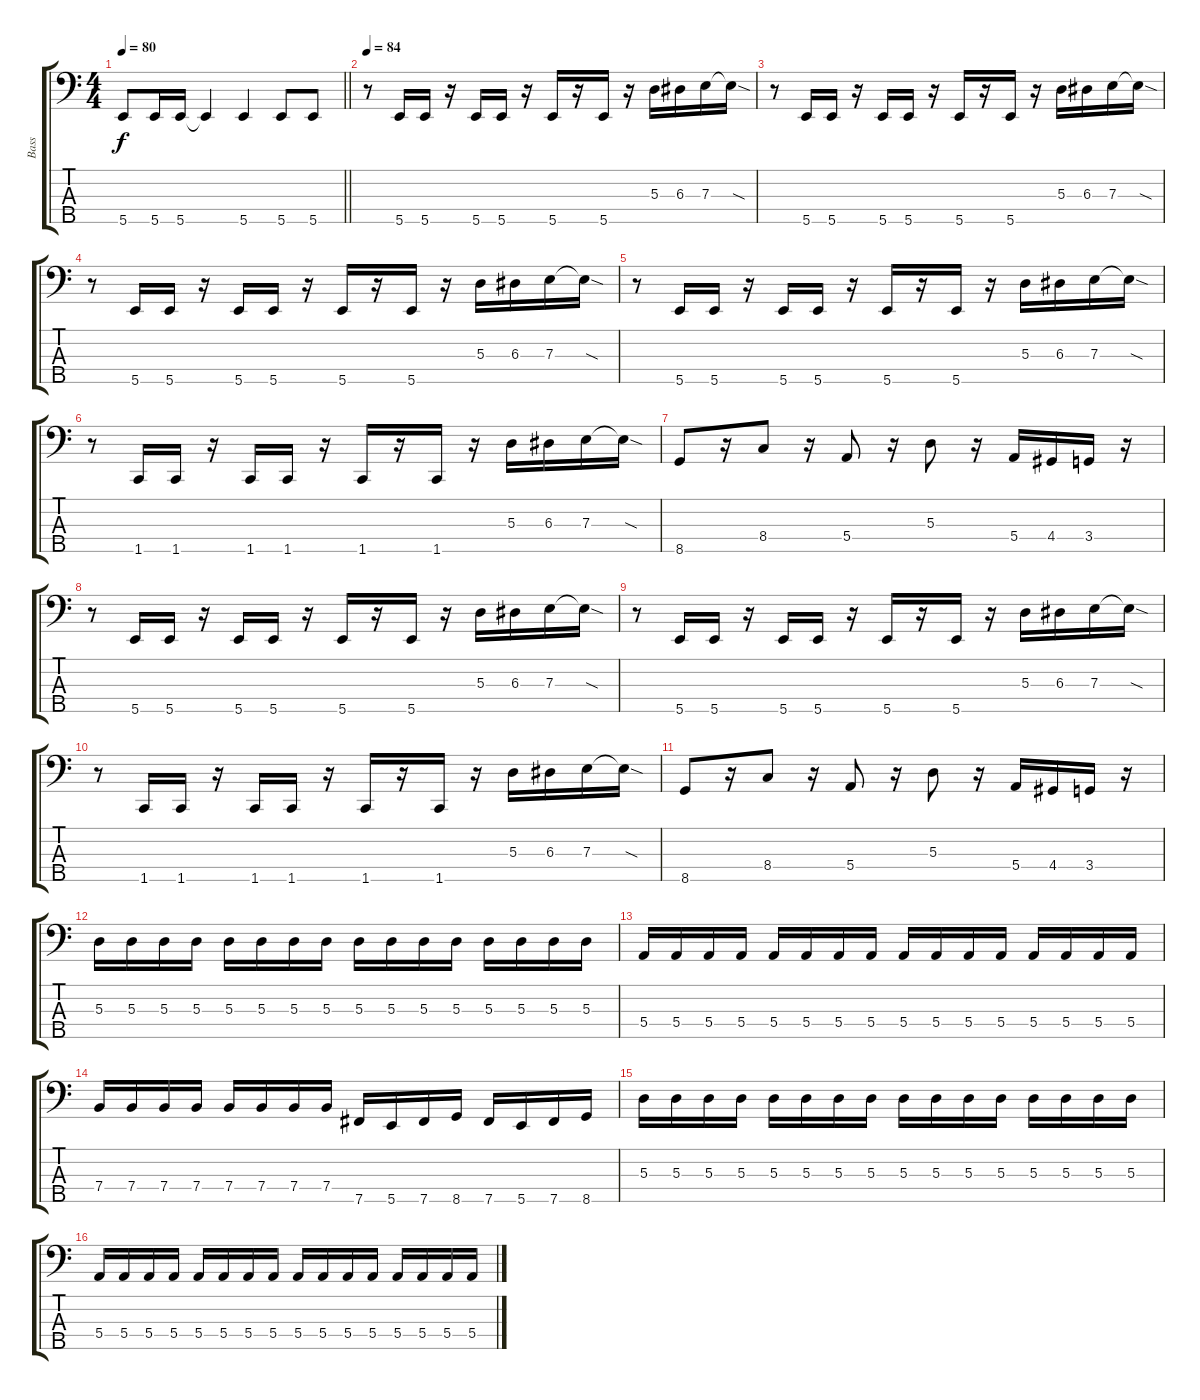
\track ("Bass" "Bass") {instrument electricbassfinger}
\staff {score tabs}
\tuning (G2 D2 A1 E1 B0) {hide}
\ts (4 4)
\tempo 80
\clef f4
\barLineRight lightlight
\ks c
5.5.8{dy f} 5.5.16 5.5.16 5.5{t}.4 5.5.4 5.5.8 5.5.8 |
\section ("" "")
\tempo 84
r.8 5.5.16 5.5.16 r.16 5.5.16 5.5.16 r.16 5.5.16 r.16 5.5.16 r.16 5.3.16 6.3.16 7.3.16 7.3{sod t}.16 |
r.8 5.5.16 5.5.16 r.16 5.5.16 5.5.16 r.16 5.5.16 r.16 5.5.16 r.16 5.3.16 6.3.16 7.3.16 7.3{sod t}.16 |
r.8 5.5.16 5.5.16 r.16 5.5.16 5.5.16 r.16 5.5.16 r.16 5.5.16 r.16 5.3.16 6.3.16 7.3.16 7.3{sod t}.16 |
r.8 5.5.16 5.5.16 r.16 5.5.16 5.5.16 r.16 5.5.16 r.16 5.5.16 r.16 5.3.16 6.3.16 7.3.16 7.3{sod t}.16 |
r.8 1.5.16 1.5.16 r.16 1.5.16 1.5.16 r.16 1.5.16 r.16 1.5.16 r.16 5.3.16 6.3.16 7.3.16 7.3{sod t}.16 |
8.5.8 r.16 8.4.8 r.16 5.4.8 r.16 5.3.8 r.16 5.4.16 4.4.16 3.4.16 r.16 |
r.8 5.5.16 5.5.16 r.16 5.5.16 5.5.16 r.16 5.5.16 r.16 5.5.16 r.16 5.3.16 6.3.16 7.3.16 7.3{sod t}.16 |
r.8 5.5.16 5.5.16 r.16 5.5.16 5.5.16 r.16 5.5.16 r.16 5.5.16 r.16 5.3.16 6.3.16 7.3.16 7.3{sod t}.16 |
r.8 1.5.16 1.5.16 r.16 1.5.16 1.5.16 r.16 1.5.16 r.16 1.5.16 r.16 5.3.16 6.3.16 7.3.16 7.3{sod t}.16 |
8.5.8 r.16 8.4.8 r.16 5.4.8 r.16 5.3.8 r.16 5.4.16 4.4.16 3.4.16 r.16 |
5.3.16 5.3.16 5.3.16 5.3.16 5.3.16 5.3.16 5.3.16 5.3.16 5.3.16 5.3.16 5.3.16 5.3.16 5.3.16 5.3.16 5.3.16 5.3.16 |
5.4.16 5.4.16 5.4.16 5.4.16 5.4.16 5.4.16 5.4.16 5.4.16 5.4.16 5.4.16 5.4.16 5.4.16 5.4.16 5.4.16 5.4.16 5.4.16 |
7.4.16 7.4.16 7.4.16 7.4.16 7.4.16 7.4.16 7.4.16 7.4.16 7.5.16 5.5.16 7.5.16 8.5.16 7.5.16 5.5.16 7.5.16 8.5.16 |
5.3.16 5.3.16 5.3.16 5.3.16 5.3.16 5.3.16 5.3.16 5.3.16 5.3.16 5.3.16 5.3.16 5.3.16 5.3.16 5.3.16 5.3.16 5.3.16 |
5.4.16 5.4.16 5.4.16 5.4.16 5.4.16 5.4.16 5.4.16 5.4.16 5.4.16 5.4.16 5.4.16 5.4.16 5.4.16 5.4.16 5.4.16 5.4.16
